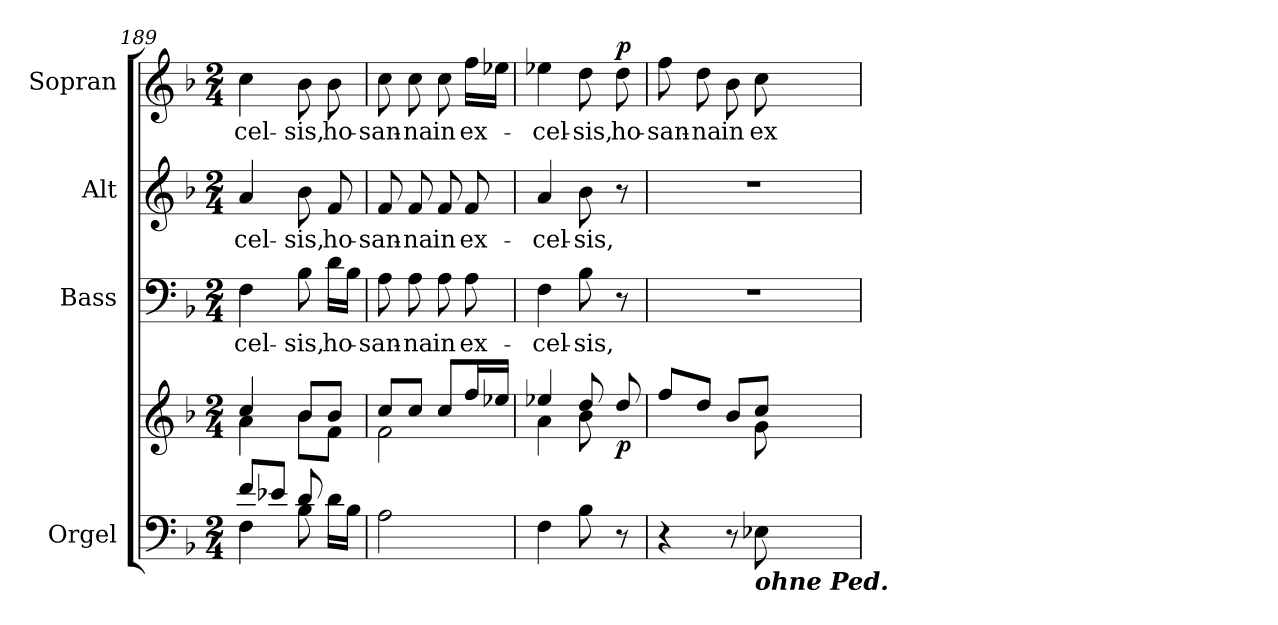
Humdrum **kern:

**kern	**kern	**dynam	**kern	**text	**kern	**text	**kern	**text	**dynam
*part4	*part4	*part4	*part3	*part3	*part2	*part2	*part1	*part1	*part1
*staff5	*staff4	*staff4/5	*staff3	*staff3	*staff2	*staff2	*staff1	*staff1	*staff1
*I"Orgel	*	*	*I"Bass	*	*I"Alt	*	*I"Sopran	*	*
*I'Org.	*	*	*I'B.	*	*I'A.	*	*I'S.	*	*
*clefF4	*clefG2	*	*clefF4	*	*clefG2	*	*clefG2	*	*
*k[b-]	*k[b-]	*	*k[b-]	*	*k[b-]	*	*k[b-]	*	*
*F:	*F:	*	*F:	*	*F:	*	*F:	*	*
*M2/4	*M2/4	*	*M2/4	*	*M2/4	*	*M2/4	*	*
=189	=189	=189	=189	=189	=189	=189	=189	=189	=189
*^	*^	*	*	*	*	*	*	*	*
!	!	!	!	!	!	!LO:LY:b	!	!LO:LY:b	!	!LO:LY:b	!
8f/L	4F\	4cc/	4a\	.	4F\	-cel-	4a/	-cel-	4cc\	-cel-	.
8e-X/J	.	.	.	.	.	.	.	.	.	.	.
!	!	!	!	!	!	!LO:LY:b	!	!LO:LY:b	!	!LO:LY:b	!
8d/	8B-\	8b-/L	8b-\L	.	8B-\	-sis,	8b-\	-sis,	8b-\	-sis,	.
!	!	!	!	!	!	!LO:LY:b	!	!LO:LY:b	!	!LO:LY:b	!
8ryy	16d\LL	8b-/J	8f\J	.	16d\LL	ho-	8f/	ho-	8b-\	ho-	.
.	16B-\JJ	.	.	.	16B-\JJ	.	.	.	.	.	.
=190	=190	=190	=190	=190	=190	=190	=190	=190	=190	=190	=190
!	!	!	!	!	!	!LO:LY:b	!	!LO:LY:b	!	!LO:LY:b	!
*v	*v	*	*	*	*	*	*	*	*	*	*
2A\	8cc/L	2f\	.	8A\	-san-	8f/	-san-	8cc\	-san-	.
!	!	!	!	!	!LO:LY:b	!	!LO:LY:b	!	!LO:LY:b	!
.	8cc/J	.	.	8A\	-na	8f/	-na	8cc\	-na	.
!	!	!	!	!	!LO:LY:b	!	!LO:LY:b	!	!LO:LY:b	!
.	8cc/L	.	.	8A\	in	8f/	in	8cc\	in	.
!	!	!	!	!	!LO:LY:b	!	!LO:LY:b	!	!LO:LY:b	!
.	16ff/L	.	.	8A\	ex-	8f/	ex-	16ff\LL	ex-	.
.	16ee-X/JJ	.	.	.	.	.	.	16ee-X\JJ	.	.
=191	=191	=191	=191	=191	=191	=191	=191	=191	=191	=191
!	!	!	!	!	!LO:LY:b	!	!LO:LY:b	!	!LO:LY:b	!
4F\	4ee-X/	4a\	.	4F\	-cel-	4a/	-cel-	4ee-X\	-cel-	.
!	!	!	!	!	!LO:LY:b	!	!LO:LY:b	!	!LO:LY:b	!
8B-\	8dd/	8b-\	.	8B-\	-sis,	8b-\	-sis,	8dd\	-sis,	.
!	!	!	!LO:DY:b	!	!	!	!	!	!LO:LY:b	!LO:DY:a
8r	8dd/	8ryy	p	8r	.	8r	.	8dd\	ho-	p
=192	=192	=192	=192	=192	=192	=192	=192	=192	=192	=192
!	!	!	!	!	!	!	!	!	!LO:LY:b	!
4r	8ff/L	4.ryy	.	2r	.	2r	.	8ff\	-san-	.
!	!	!	!	!	!	!	!	!	!LO:LY:b	!
.	8dd/J	.	.	.	.	.	.	8dd\	-na	.
!	!	!	!	!	!	!	!	!	!LO:LY:b	!
8r	8b-/L	.	.	.	.	.	.	8b-\	in	.
!LO:TX:b:Bi:t=ohne Ped.	!	!	!	!	!	!	!	!	!	!
!	!	!	!	!	!	!	!	!	!LO:LY:b	!
8E-X\	8cc/J	8g\	.	.	.	.	.	8cc\	ex-	.
*	*v	*v	*	*	*	*	*	*	*	*
=	=	=	=	=	=	=	=	=	=
*-	*-	*-	*-	*-	*-	*-	*-	*-	*-
